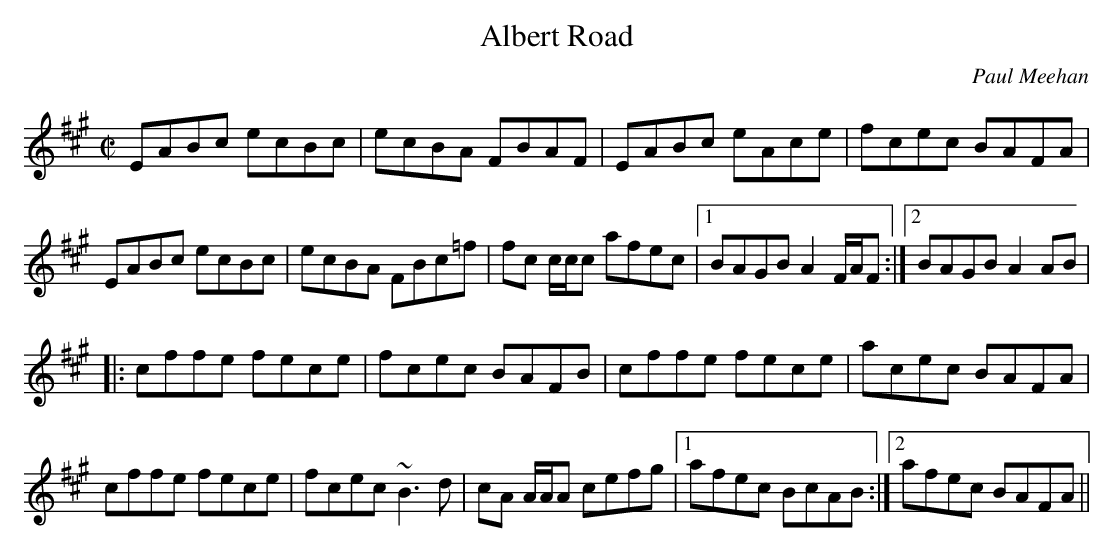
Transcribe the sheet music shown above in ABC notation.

X:1
T:Albert Road
M:C|
L:1/8
C:Paul Meehan
K:A
EABc ecBc|ecBA FBAF|EABc eAce|fcec BAFA|
!EABc ecBc|ecBA FBc=f|fc c/2c/2c afec|1BAGB A2 F/2A/2F:|2BAGB A2AB|
!|:cffe fece|fcec BAFB|cffe fece|acec BAFA|
!cffe fece|fcec ~B3d|cA A/2A/2A cefg|1afec BcAB:|2afec BAFA||
